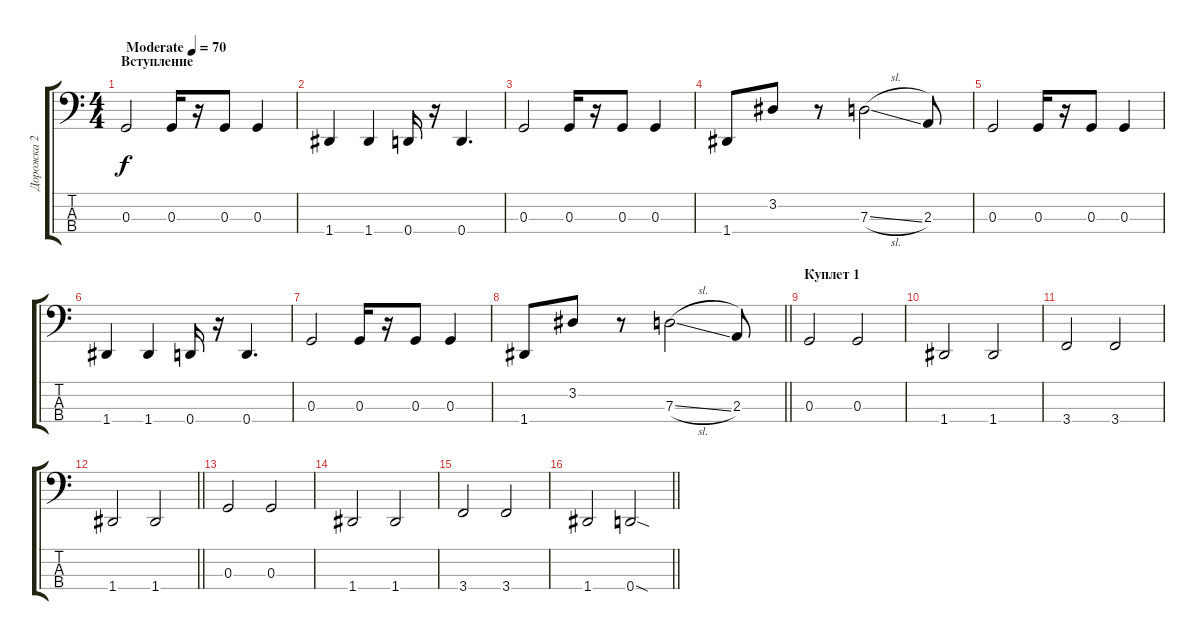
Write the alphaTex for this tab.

\track ("Дорожка 2" "Дорожка 2") {instrument electricbassfinger}
\staff {score tabs}
\tuning (F2 C2 G1 D1) {hide}
\ts (4 4)
\section ("" "Вступление")
\tempo (70 "Moderate")
\clef f4
\ks aminor
0.3.2{dy f instrument electricbassfinger} 0.3.16 r.16 0.3.8 0.3.4 |
1.4.4 1.4.4 0.4.16 r.16 0.4.4{d} |
0.3.2 0.3.16 r.16 0.3.8 0.3.4 |
1.4.8 3.2.8 r.8 7.3{sl}.2 2.3.8 |
0.3.2 0.3.16 r.16 0.3.8 0.3.4 |
1.4.4 1.4.4 0.4.16 r.16 0.4.4{d} |
0.3.2 0.3.16 r.16 0.3.8 0.3.4 |
\barLineRight lightlight
1.4.8 3.2.8 r.8 7.3{sl}.2 2.3.8 |
\section ("" "Куплет 1")
0.3.2 0.3.2 |
1.4.2 1.4.2 |
3.4.2 3.4.2 |
\barLineRight lightlight
1.4.2 1.4.2 |
0.3.2 0.3.2 |
1.4.2 1.4.2 |
3.4.2 3.4.2 |
\barLineRight lightlight
1.4.2 0.4{sod}.2
